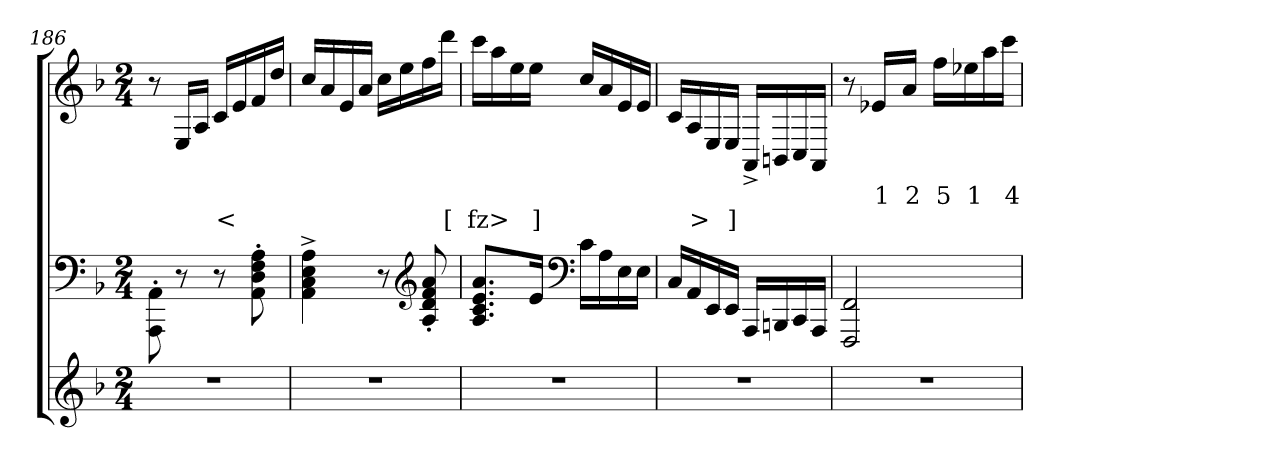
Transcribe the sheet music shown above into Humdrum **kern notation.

**kern	**kern	**kern	**text	**text
*part3	*part2	*part1	*part1	*part1
*staff3	*staff2	*staff1	*staff1	*staff1
*clefG2	*clefF4	*clefG2	*	*
*k[b-]	*k[b-]	*k[b-]	*	*
*M2/4	*M2/4	*M2/4	*	*
=186	=186	=186	=186	=186
2r	8AA\'> 8AAA\'>	8r	.	.
.	8r	16ELL	.	.
.	.	16AJJ	.	.
.	8r	16cLL	.	<
.	.	16e	.	.
.	8A'> 8F'> 8D'> 8AA'>	16f	.	.
.	.	16ddJJ	.	.
=187	=187	=187	=187	=187
2r	4A^> 4E^> 4C^> 4AA^>	16ccLL	.	.
.	.	16a	.	.
.	.	16e	.	.
.	.	16aJJ	.	.
.	8r	16ccLL	.	.
.	.	16ee	.	.
*	*clefG2	*	*	*
.	8a'> 8f'> 8d'> 8A'>	16ff	.	.
.	.	16dddJJ	.	[
=188	=188	=188	=188	=188
2r	8.a 8.e 8.c 8.AL	16cccLL	.	fz>
.	.	16aa	.	.
.	.	16ee	.	.
.	16eJk	16eeJJ	.	]
*	*clefF4	*	*	*
.	16cLL	16ccLL	.	.
.	16A	16a	.	.
.	16E	16e	.	.
.	16EJJ	16eJJ	.	.
=189	=189	=189	=189	=189
2r	16CLL	16c\LL	.	.
.	16AA	16A/	.	>
.	16EE	16E/	.	.
.	16EEJJ	16E/JJ	.	]
.	16AAALL	16AA^>LL	.	.
.	16BBBn	16BBn	.	.
.	16CC	16C	.	.
.	16AAAJJ	16AAJJ	.	.
=190	=190	=190	=190	=190
2r	2FF 2FFF	8r	.	.
.	.	16e-XLL	1	.
.	.	16aJJ	2	.
.	.	16ffLL	5	.
.	.	16ee-	1	.
.	.	16aa	.	.
.	.	16cccJJ	4	.
=	=	=	=	=
*-	*-	*-	*-	*-
